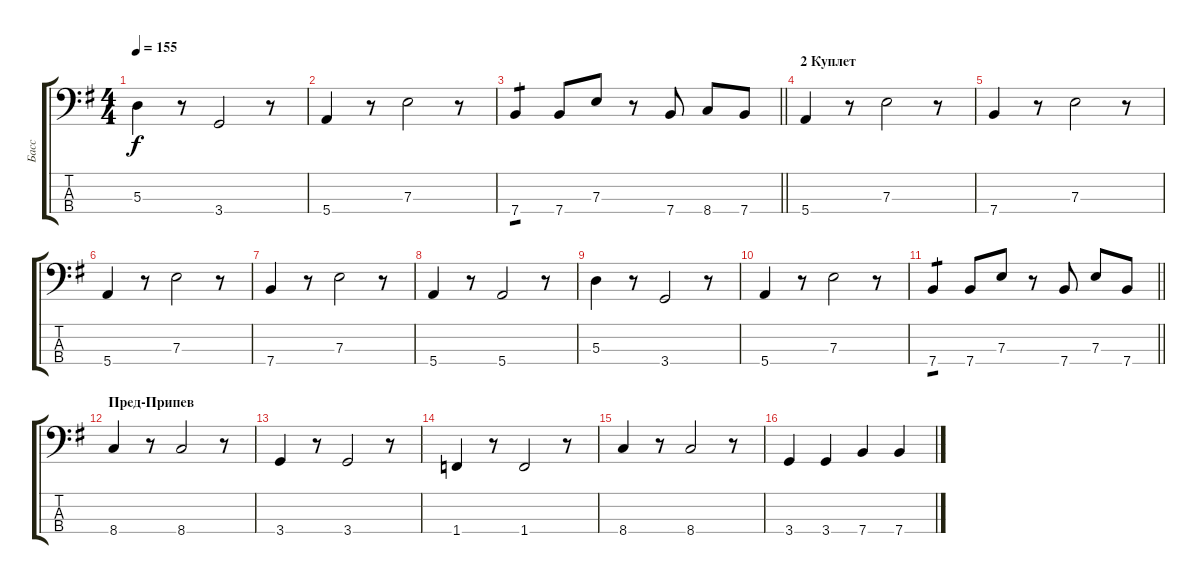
\track ("Басс" "Басс") {instrument electricbassfinger}
\staff {score tabs}
\tuning (G2 D2 A1 E1) {hide}
\ts (4 4)
\tempo 155
\clef f4
\ks eminor
5.3.4{dy f} r.8 3.4.2 r.8 |
5.4.4 r.8 7.3.2 r.8 |
\barLineRight lightlight
7.4.4{tp 1} 7.4.8 7.3.8 r.8 7.4.8 8.4.8 7.4.8 |
\section ("" "2 Куплет")
5.4.4 r.8 7.3.2 r.8 |
7.4.4 r.8 7.3.2 r.8 |
5.4.4 r.8 7.3.2 r.8 |
7.4.4 r.8 7.3.2 r.8 |
5.4.4 r.8 5.4.2 r.8 |
5.3.4 r.8 3.4.2 r.8 |
5.4.4 r.8 7.3.2 r.8 |
\barLineRight lightlight
7.4.4{tp 1} 7.4.8 7.3.8 r.8 7.4.8 7.3.8 7.4.8 |
\section ("" "Пред-Припев")
8.4.4 r.8 8.4.2 r.8 |
3.4.4 r.8 3.4.2 r.8 |
1.4.4 r.8 1.4.2 r.8 |
8.4.4 r.8 8.4.2 r.8 |
3.4.4 3.4.4 7.4.4 7.4.4
